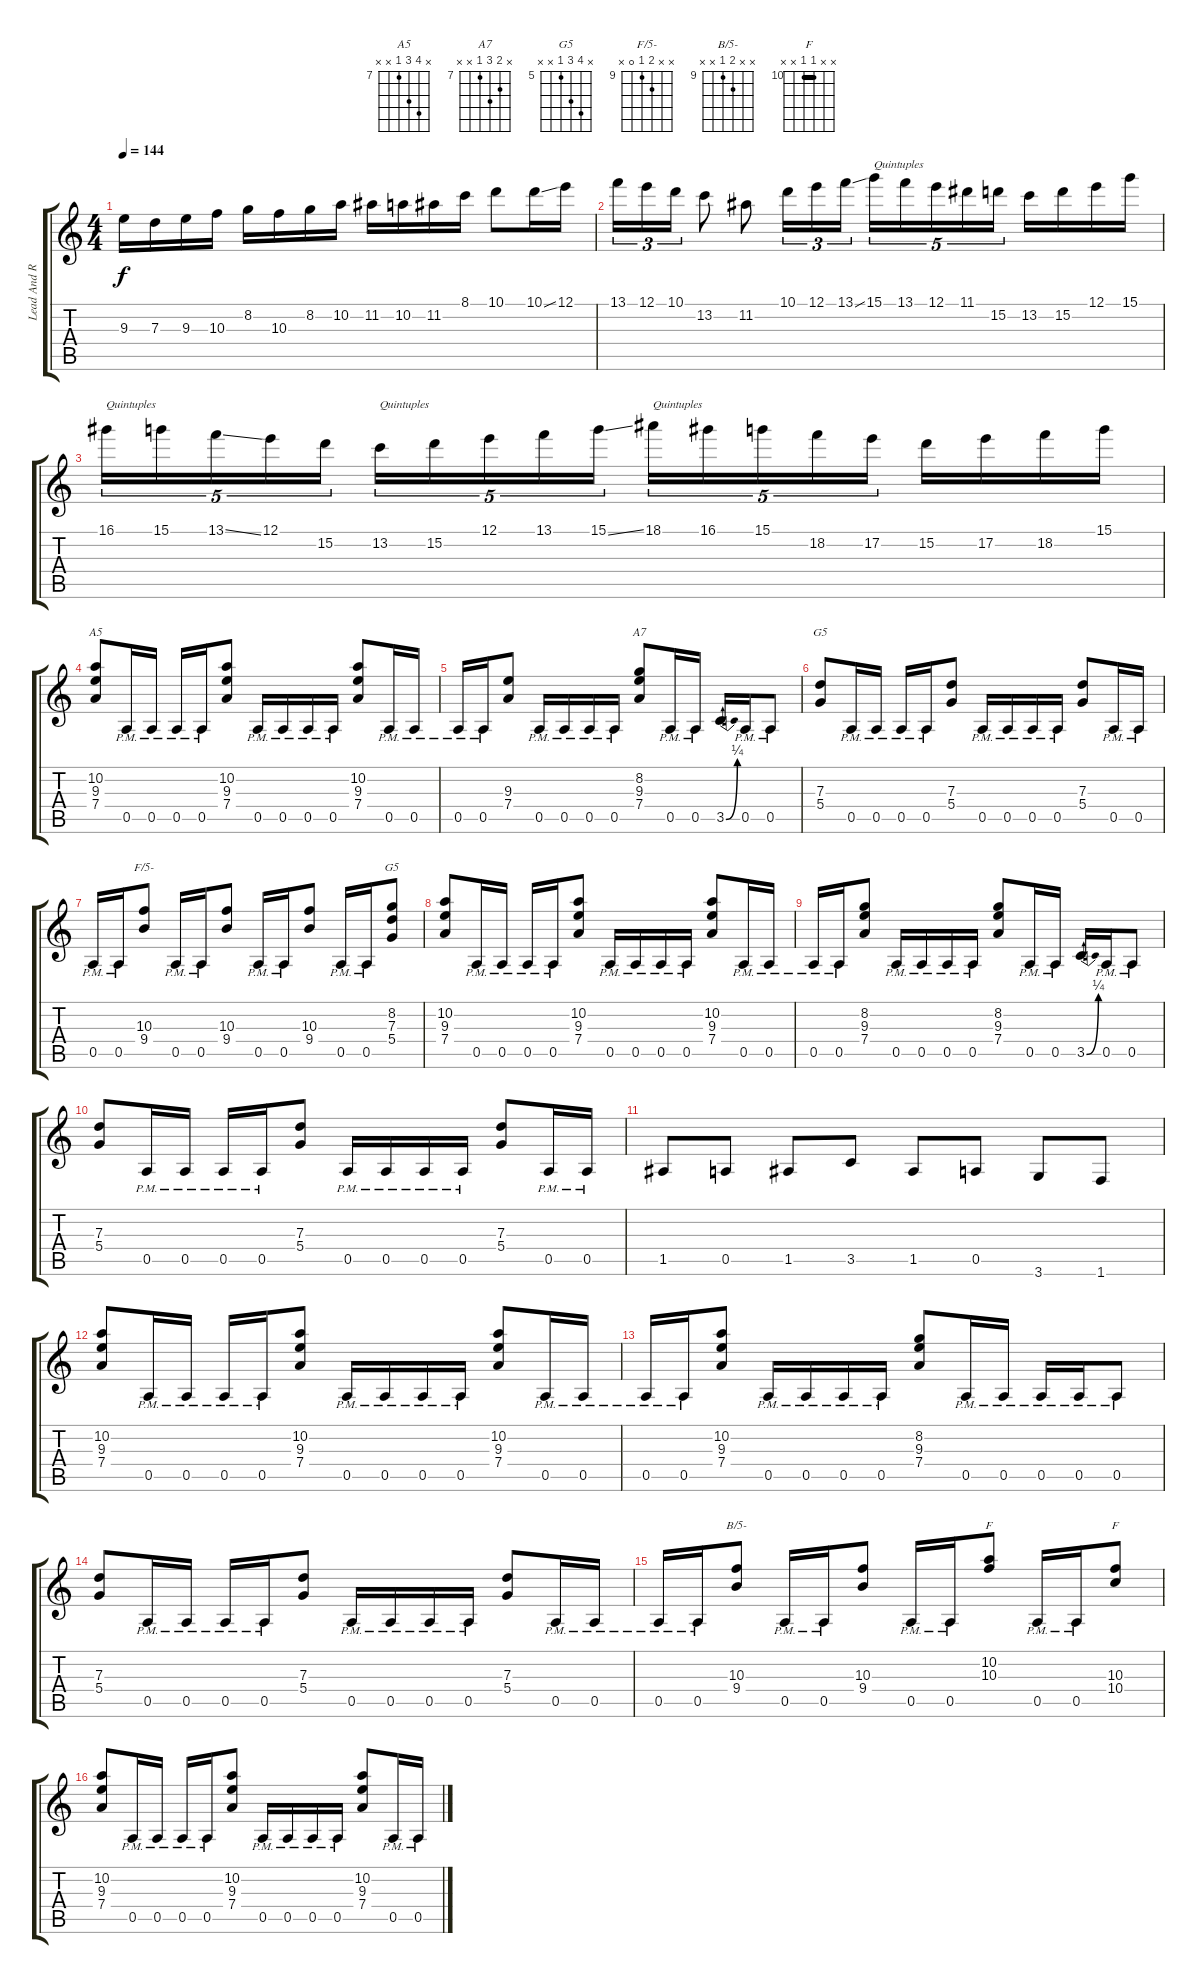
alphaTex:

\track ("Lead And Rhythm Guitar" "Lead And R") {instrument overdrivenguitar}
\staff {score tabs}
\tuning (E4 B3 G3 D3 A2 E2) {hide}
\chord ("A5" x 10 9 7 x x) {firstfret 7}
\chord ("A7" x 8 9 7 x x) {firstfret 7}
\chord ("G5" x x 7 5 x x) {firstfret 5}
\chord ("F/5-" x x 10 9 0 x) {firstfret 9}
\chord ("G5" x 8 7 5 x x) {firstfret 5}
\chord ("B/5-" x x 10 9 x x) {firstfret 9}
\chord ("F" x 10 10 x x x) {firstfret 10 barre 10}
\chord ("F" x x 10 10 x x) {firstfret 10 barre 10}
\ts (4 4)
\tempo 144
\clef g2
\ks c
9.3.16{dy f} 7.3.16 9.3.16 10.3.16 8.2.16 10.3.16 8.2.16 10.2.16 11.2.16 10.2.16 11.2.16 8.1.16 10.1.8 10.1{ss}.16 12.1.16 |
13.1.16{tu (3 2)} 12.1.16{tu (3 2)} 10.1.16{tu (3 2)} 13.2.8 11.2.8 10.1.16{tu (3 2)} 12.1.16{tu (3 2)} 13.1{ss}.16{tu (3 2)} 15.1.16{tu (5 4) txt "Quintuples"} 13.1.16{tu (5 4)} 12.1.16{tu (5 4)} 11.1.16{tu (5 4)} 15.2.16{tu (5 4)} 13.2.16 15.2.16 12.1.16 15.1.16 |
16.1.16{tu (5 4) txt "Quintuples"} 15.1.16{tu (5 4)} 13.1{ss}.16{tu (5 4)} 12.1.16{tu (5 4)} 15.2.16{tu (5 4)} 13.2.16{tu (5 4) txt "Quintuples"} 15.2.16{tu (5 4)} 12.1.16{tu (5 4)} 13.1.16{tu (5 4)} 15.1{ss}.16{tu (5 4)} 18.1.16{tu (5 4) txt "Quintuples"} 16.1.16{tu (5 4)} 15.1.16{tu (5 4)} 18.2.16{tu (5 4)} 17.2.16{tu (5 4)} 15.2.16 17.2.16 18.2.16 15.1.16 |
(10.2 9.3 7.4).8{ch "A5"} 0.5{pm}.16 0.5{pm}.16 0.5{pm}.16 0.5{pm}.16 (10.2 9.3 7.4).8 0.5{pm}.16 0.5{pm}.16 0.5{pm}.16 0.5{pm}.16 (10.2 9.3 7.4).8 0.5{pm}.16 0.5{pm}.16 |
0.5{pm}.16 0.5{pm}.16 (9.3 7.4).8 0.5{pm}.16 0.5{pm}.16 0.5{pm}.16 0.5{pm}.16 (8.2 9.3 7.4).8{ch "A7"} 0.5{pm}.16 0.5{pm}.16 3.5{be (bend 0 0 60 1)}.16 0.5{pm}.16 0.5{pm}.8 |
(7.3 5.4).8{ch "G5"} 0.5{pm}.16 0.5{pm}.16 0.5{pm}.16 0.5{pm}.16 (7.3 5.4).8 0.5{pm}.16 0.5{pm}.16 0.5{pm}.16 0.5{pm}.16 (7.3 5.4).8 0.5{pm}.16 0.5{pm}.16 |
0.5{pm}.16 0.5{pm}.16 (10.3 9.4).8{ch "F/5-"} 0.5{pm}.16 0.5{pm}.16 (10.3 9.4).8 0.5{pm}.16 0.5{pm}.16 (10.3 9.4).8 0.5{pm}.16 0.5{pm}.16 (8.2 7.3 5.4).8{ch "G5"} |
(10.2 9.3 7.4).8 0.5{pm}.16 0.5{pm}.16 0.5{pm}.16 0.5{pm}.16 (10.2 9.3 7.4).8 0.5{pm}.16 0.5{pm}.16 0.5{pm}.16 0.5{pm}.16 (10.2 9.3 7.4).8 0.5{pm}.16 0.5{pm}.16 |
0.5{pm}.16 0.5{pm}.16 (8.2 9.3 7.4).8 0.5{pm}.16 0.5{pm}.16 0.5{pm}.16 0.5{pm}.16 (8.2 9.3 7.4).8 0.5{pm}.16 0.5{pm}.16 3.5{be (bend 0 0 60 1)}.16 0.5{pm}.16 0.5{pm}.8 |
(7.3 5.4).8 0.5{pm}.16 0.5{pm}.16 0.5{pm}.16 0.5{pm}.16 (7.3 5.4).8 0.5{pm}.16 0.5{pm}.16 0.5{pm}.16 0.5{pm}.16 (7.3 5.4).8 0.5{pm}.16 0.5{pm}.16 |
1.5.8 0.5.8 1.5.8 3.5.8 1.5.8 0.5.8 3.6.8 1.6.8 |
(10.2 9.3 7.4).8 0.5{pm}.16 0.5{pm}.16 0.5{pm}.16 0.5{pm}.16 (10.2 9.3 7.4).8 0.5{pm}.16 0.5{pm}.16 0.5{pm}.16 0.5{pm}.16 (10.2 9.3 7.4).8 0.5{pm}.16 0.5{pm}.16 |
0.5{pm}.16 0.5{pm}.16 (10.2 9.3 7.4).8 0.5{pm}.16 0.5{pm}.16 0.5{pm}.16 0.5{pm}.16 (8.2 9.3 7.4).8 0.5{pm}.16 0.5{pm}.16 0.5{pm}.16 0.5{pm}.16 0.5{pm}.8 |
(7.3 5.4).8 0.5{pm}.16 0.5{pm}.16 0.5{pm}.16 0.5{pm}.16 (7.3 5.4).8 0.5{pm}.16 0.5{pm}.16 0.5{pm}.16 0.5{pm}.16 (7.3 5.4).8 0.5{pm}.16 0.5{pm}.16 |
0.5{pm}.16 0.5{pm}.16 (10.3 9.4).8{ch "B/5-"} 0.5{pm}.16 0.5{pm}.16 (10.3 9.4).8 0.5{pm}.16 0.5{pm}.16 (10.2 10.3).8{ch "F"} 0.5{pm}.16 0.5{pm}.16 (10.3 10.4).8{ch "F"} |
(10.2 9.3 7.4).8 0.5{pm}.16 0.5{pm}.16 0.5{pm}.16 0.5{pm}.16 (10.2 9.3 7.4).8 0.5{pm}.16 0.5{pm}.16 0.5{pm}.16 0.5{pm}.16 (10.2 9.3 7.4).8 0.5{pm}.16 0.5{pm}.16
